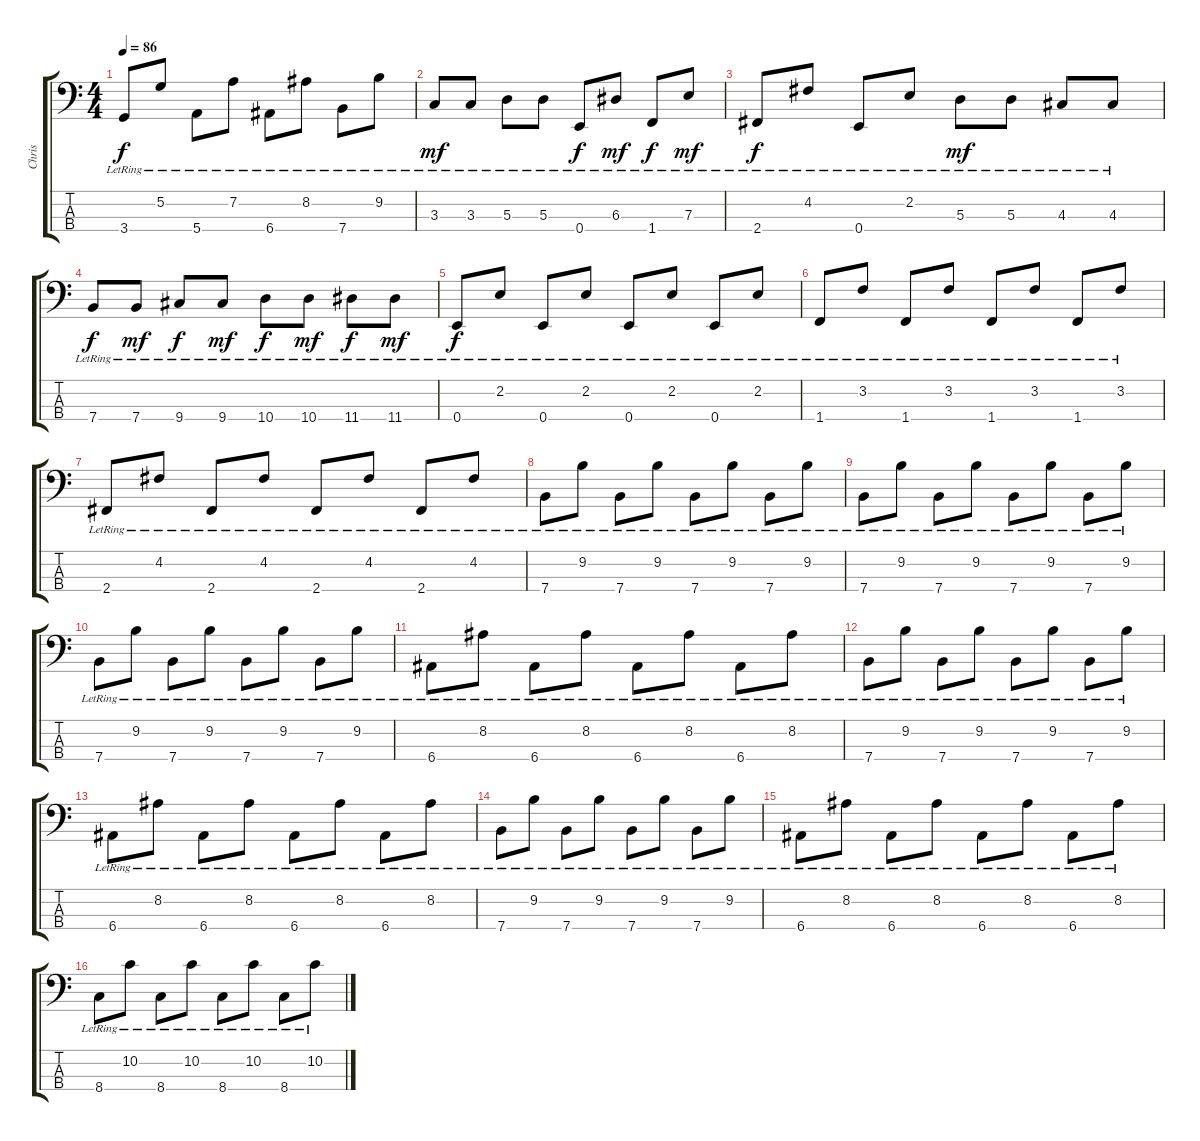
\track ("Chris" "Chris") {instrument electricbassfinger}
\staff {score tabs}
\tuning (G2 D2 A1 E1) {hide}
\ts (4 4)
\tempo 86
\clef f4
\ks c
3.4{lr}.8{dy f} 5.2{lr}.8 5.4{lr}.8 7.2{lr}.8 6.4{lr}.8 8.2{lr}.8 7.4{lr}.8 9.2{lr}.8 |
3.3{lr}.8{dy mf} 3.3{lr}.8 5.3{lr}.8 5.3{lr}.8 0.4{lr}.8{dy f} 6.3{lr}.8{dy mf} 1.4{lr}.8{dy f} 7.3{lr}.8{dy mf} |
2.4{lr}.8{dy f} 4.2{lr}.8 0.4{lr}.8 2.2{lr}.8 5.3{lr}.8{dy mf} 5.3{lr}.8 4.3{lr}.8 4.3{lr}.8 |
7.4{lr}.8{dy f} 7.4{lr}.8{dy mf} 9.4{lr}.8{dy f} 9.4{lr}.8{dy mf} 10.4{lr}.8{dy f} 10.4{lr}.8{dy mf} 11.4{lr}.8{dy f} 11.4{lr}.8{dy mf} |
0.4{lr}.8{dy f} 2.2{lr}.8 0.4{lr}.8 2.2{lr}.8 0.4{lr}.8 2.2{lr}.8 0.4{lr}.8 2.2{lr}.8 |
1.4{lr}.8 3.2{lr}.8 1.4{lr}.8 3.2{lr}.8 1.4{lr}.8 3.2{lr}.8 1.4{lr}.8 3.2{lr}.8 |
2.4{lr}.8 4.2{lr}.8 2.4{lr}.8 4.2{lr}.8 2.4{lr}.8 4.2{lr}.8 2.4{lr}.8 4.2{lr}.8 |
7.4{lr}.8 9.2{lr}.8 7.4{lr}.8 9.2{lr}.8 7.4{lr}.8 9.2{lr}.8 7.4{lr}.8 9.2{lr}.8 |
7.4{lr}.8 9.2{lr}.8 7.4{lr}.8 9.2{lr}.8 7.4{lr}.8 9.2{lr}.8 7.4{lr}.8 9.2{lr}.8 |
7.4{lr}.8 9.2{lr}.8 7.4{lr}.8 9.2{lr}.8 7.4{lr}.8 9.2{lr}.8 7.4{lr}.8 9.2{lr}.8 |
6.4{lr}.8 8.2{lr}.8 6.4{lr}.8 8.2{lr}.8 6.4{lr}.8 8.2{lr}.8 6.4{lr}.8 8.2{lr}.8 |
7.4{lr}.8 9.2{lr}.8 7.4{lr}.8 9.2{lr}.8 7.4{lr}.8 9.2{lr}.8 7.4{lr}.8 9.2{lr}.8 |
6.4{lr}.8 8.2{lr}.8 6.4{lr}.8 8.2{lr}.8 6.4{lr}.8 8.2{lr}.8 6.4{lr}.8 8.2{lr}.8 |
7.4{lr}.8 9.2{lr}.8 7.4{lr}.8 9.2{lr}.8 7.4{lr}.8 9.2{lr}.8 7.4{lr}.8 9.2{lr}.8 |
6.4{lr}.8 8.2{lr}.8 6.4{lr}.8 8.2{lr}.8 6.4{lr}.8 8.2{lr}.8 6.4{lr}.8 8.2{lr}.8 |
8.4{lr}.8 10.2{lr}.8 8.4{lr}.8 10.2{lr}.8 8.4{lr}.8 10.2{lr}.8 8.4{lr}.8 10.2{lr}.8
